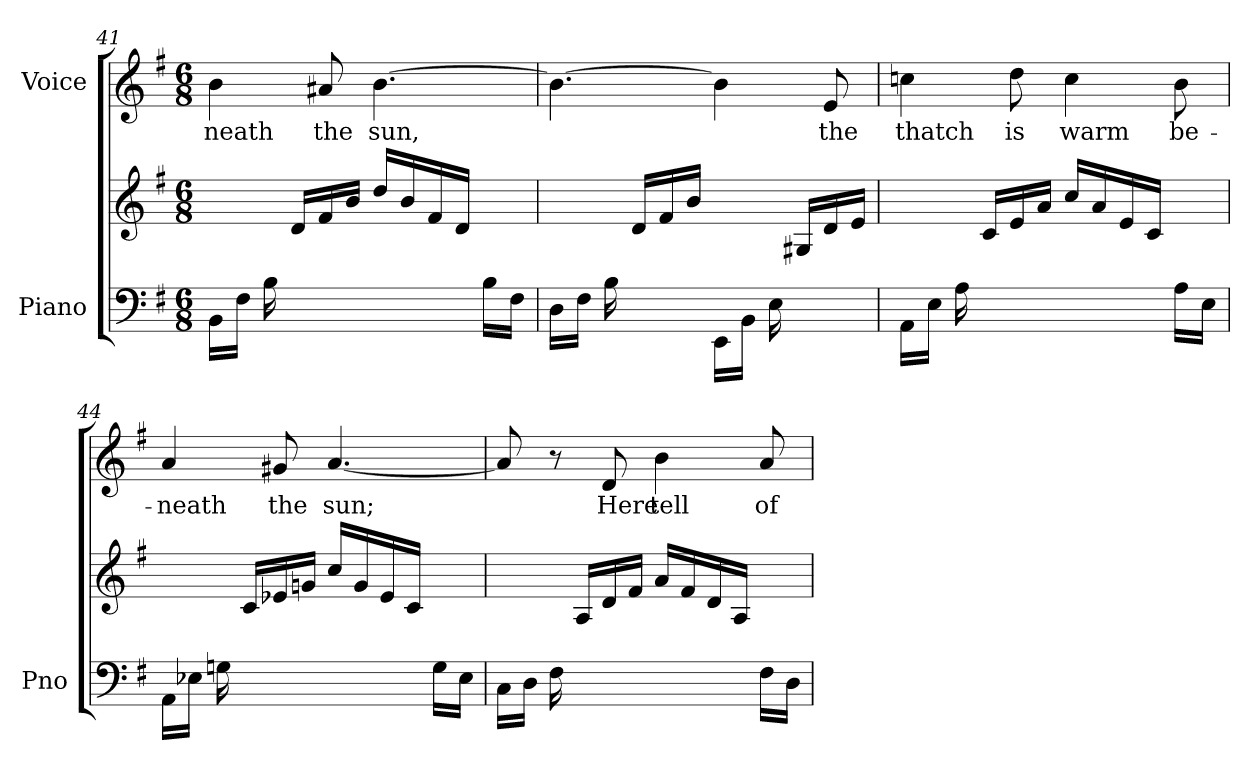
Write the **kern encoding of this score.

**kern	**kern	**kern	**text
*part2	*part2	*part1	*part1
*staff3	*staff2	*staff1	*staff1
*I"Piano	*	*I"Voice	*
*I'Pno	*	*	*
!!LO:LB:g=z
*clefF4	*clefG2	*clefG2	*
*k[f#]	*k[f#]	*k[f#]	*
*M6/8	*M6/8	*M6/8	*
=41	=41	=41	=41
*	*^	*	*
!	!	!	!	!LO:LY:b
16BB\LL	2.ryy	8.ryy	4b\	-neath
16F#\JJ	.	.	.	.
16B\	.	.	.	.
4..ryy	.	16d/LL	.	.
!	!	!	!	!LO:LY:b
.	.	16f#/	8a#X/	the
.	.	16b/JJ	.	.
!	!	!	!	!LO:LY:b
.	.	16dd/LL	[4.b\	sun,
.	.	16b/	.	.
.	.	16f#/	.	.
.	.	16d/JJ	.	.
16B\LL	.	8ryy	.	.
16F#\JJ	.	.	.	.
!!LO:LB:g=z
=42	=42	=42	=42	=42
(16D\LL	2.ryy	8.ryy	4.b\_	.
16F#\JJ	.	.	.	.
16B\	.	.	.	.
8.ryy	.	16d/LL	.	.
.	.	16f#/	.	.
.	.	16b/JJ)	.	.
(16EE\LL	.	8.ryy	4b\]	.
16BB\JJ	.	.	.	.
16E\	.	.	.	.
8.ryy	.	16G#X/LL	.	.
!	!	!	!	!LO:LY:b
.	.	16d/	8e/	the
.	.	16e/JJ)	.	.
=43	=43	=43	=43	=43
!	!	!	!	!LO:LY:b
16AA\LL	2.ryy	8.ryy	4ccn\	thatch
16E\JJ	.	.	.	.
16A\	.	.	.	.
4..ryy	.	16c/LL	.	.
!	!	!	!	!LO:LY:b
.	.	16e/	8dd\	is
.	.	16a/JJ	.	.
!	!	!	!	!LO:LY:b
.	.	16cc/LL	4cc\	warm
.	.	16a/	.	.
.	.	16e/	.	.
.	.	16c/JJ	.	.
!	!	!	!	!LO:LY:b
16A\LL	.	8ryy	8b\	be-
16E\JJ	.	.	.	.
!!LO:LB:g=z
=44	=44	=44	=44	=44
!	!	!	!	!LO:LY:b
16AA\LL	2.ryy	8.ryy	4a/	-neath
16E-X\JJ	.	.	.	.
16Gn\	.	.	.	.
4..ryy	.	16c/LL	.	.
!	!	!	!	!LO:LY:b
.	.	16e-X/	8g#X/	the
.	.	16gn/JJ	.	.
!	!	!	!	!LO:LY:b
.	.	16cc/LL	[4.a/	sun;
.	.	16g/	.	.
.	.	16e-/	.	.
.	.	16c/JJ	.	.
16G\LL	.	8ryy	.	.
16E-\JJ	.	.	.	.
!!LO:PB:g=z
=45	=45	=45	=45	=45
16C\LL	2.ryy	8.ryy	8a/]	.
16D\JJ	.	.	.	.
16F#\	.	.	8r	.
4..ryy	.	16A/LL	.	.
!	!	!	!	!LO:LY:b
.	.	16d/	8d/	Here
.	.	16f#/JJ	.	.
!	!	!	!	!LO:LY:b
.	.	16a/LL	4b\	tell
.	.	16f#/	.	.
.	.	16d/	.	.
.	.	16A/JJ	.	.
!	!	!	!	!LO:LY:b
16F#\LL	.	8ryy	8a/	of
16D\JJ	.	.	.	.
*	*v	*v	*	*
=	=	=	=
*-	*-	*-	*-
